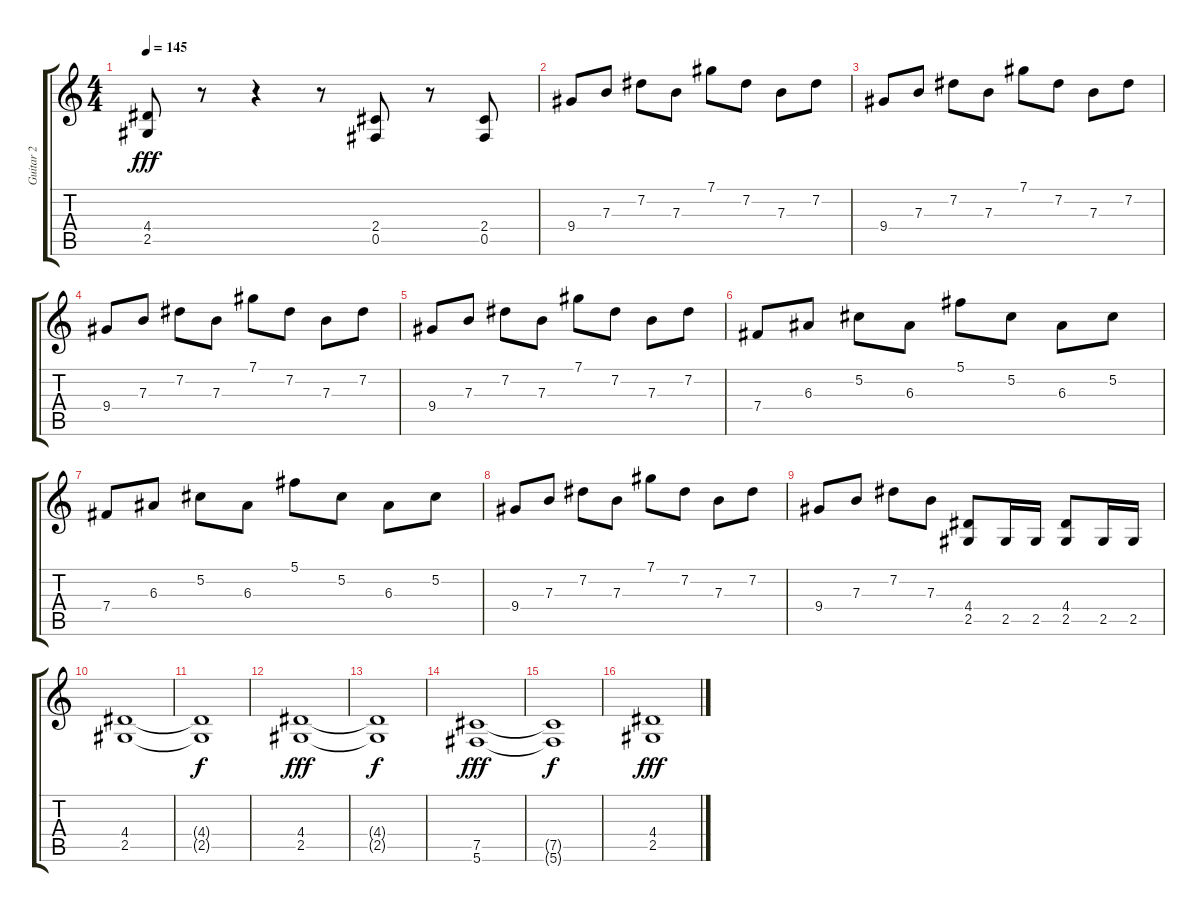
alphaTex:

\track ("Guitar 2" "Guitar 2") {instrument distortionguitar}
\staff {score tabs}
\tuning (Db4 Ab3 E3 B2 Gb2 Db2) {hide}
\ts (4 4)
\tempo 145
\clef g2
\ks c
(4.4 2.5).8{dy fff} r.8 r.4 r.8 (2.4 0.5).8 r.8 (2.4 0.5).8 |
9.4.8 7.3.8 7.2.8 7.3.8 7.1.8 7.2.8 7.3.8 7.2.8 |
9.4.8 7.3.8 7.2.8 7.3.8 7.1.8 7.2.8 7.3.8 7.2.8 |
9.4.8 7.3.8 7.2.8 7.3.8 7.1.8 7.2.8 7.3.8 7.2.8 |
9.4.8 7.3.8 7.2.8 7.3.8 7.1.8 7.2.8 7.3.8 7.2.8 |
7.4.8 6.3.8 5.2.8 6.3.8 5.1.8 5.2.8 6.3.8 5.2.8 |
7.4.8 6.3.8 5.2.8 6.3.8 5.1.8 5.2.8 6.3.8 5.2.8 |
9.4.8 7.3.8 7.2.8 7.3.8 7.1.8 7.2.8 7.3.8 7.2.8 |
9.4.8 7.3.8 7.2.8 7.3.8 (4.4 2.5).8 2.5.16 2.5.16 (4.4 2.5).8 2.5.16 2.5.16 |
(4.4 2.5).1 |
(4.4{t} 2.5{t}).1{dy f} |
(4.4 2.5).1{dy fff} |
(4.4{t} 2.5{t}).1{dy f} |
(7.5 5.6).1{dy fff} |
(7.5{t} 5.6{t}).1{dy f} |
(4.4 2.5).1{dy fff}
